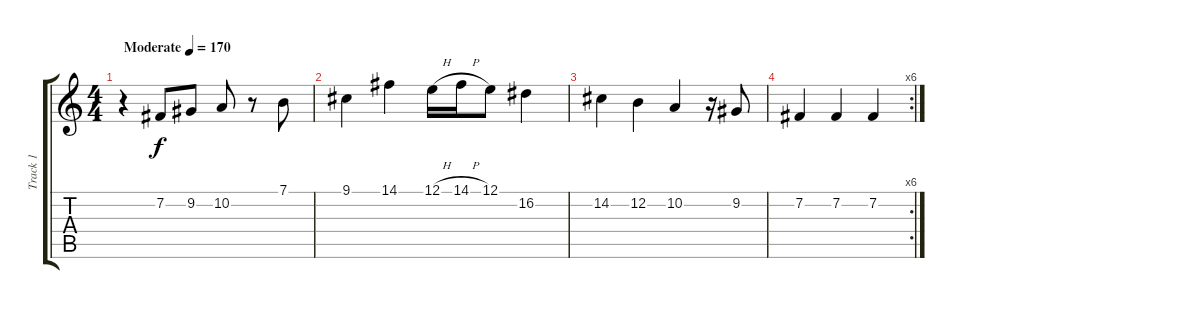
\track ("Track 1" "Track 1") {instrument acousticgrandpiano}
\staff {score tabs}
\tuning (E4 B3 G3 D3 A2 E2) {hide}
\ts (4 4)
\tempo (170 "Moderate")
\clef g2
\ks c
r.4{dy f instrument acousticgrandpiano} 7.2.8 9.2.8 10.2.8 r.8 7.1.8 |
9.1.4 14.1.4 12.1{h}.16 14.1{h}.16 12.1.8 16.2.4 |
14.2.4 12.2.4 10.2.4 r.16 9.2.8 |
\rc 6
7.2.4 7.2.4 7.2.4
